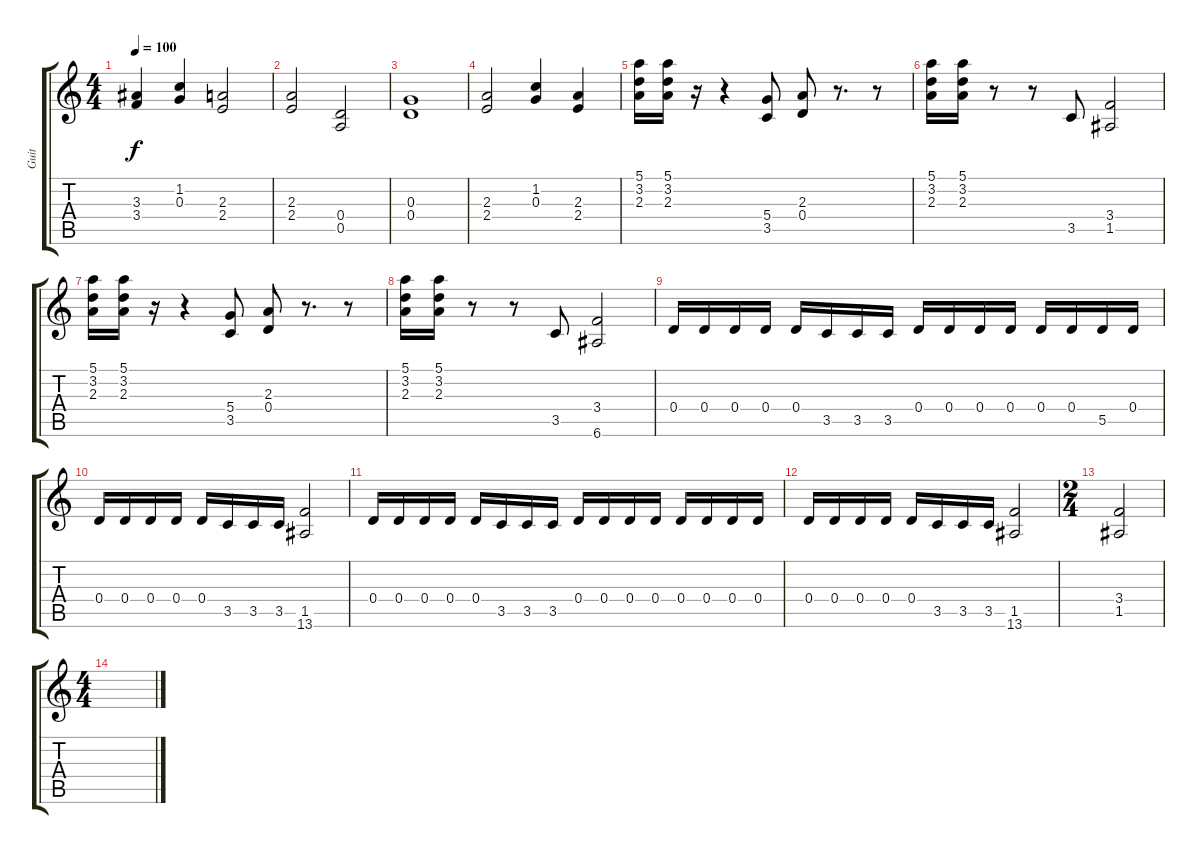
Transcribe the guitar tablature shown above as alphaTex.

\track ("Guit" "Guit") {instrument overdrivenguitar}
\staff {score tabs}
\tuning (E4 B3 G3 D3 A2 E2) {hide}
\ts (4 4)
\tempo 100
\clef g2
\ks c
(3.3 3.4).4{dy f} (1.2 0.3).4 (2.3 2.4).2 |
(2.3 2.4).2 (0.4 0.5).2 |
(0.3 0.4).1 |
(2.3 2.4).2 (1.2 0.3).4 (2.3 2.4).4 |
(5.1 3.2 2.3).16 (5.1 3.2 2.3).16 r.16 r.4 (5.4 3.5).8 (2.3 0.4).8 r.8{d} r.8 |
(5.1 3.2 2.3).16 (5.1 3.2 2.3).16 r.8 r.8 3.5.8 (3.4 1.5).2 |
(5.1 3.2 2.3).16 (5.1 3.2 2.3).16 r.16 r.4 (5.4 3.5).8 (2.3 0.4).8 r.8{d} r.8 |
(5.1 3.2 2.3).16 (5.1 3.2 2.3).16 r.8 r.8 3.5.8 (3.4 6.6).2 |
0.4.16 0.4.16 0.4.16 0.4.16 0.4.16 3.5.16 3.5.16 3.5.16 0.4.16 0.4.16 0.4.16 0.4.16 0.4.16 0.4.16 5.5.16 0.4.16 |
0.4.16 0.4.16 0.4.16 0.4.16 0.4.16 3.5.16 3.5.16 3.5.16 (1.5 13.6).2 |
0.4.16 0.4.16 0.4.16 0.4.16 0.4.16 3.5.16 3.5.16 3.5.16 0.4.16 0.4.16 0.4.16 0.4.16 0.4.16 0.4.16 0.4.16 0.4.16 |
0.4.16 0.4.16 0.4.16 0.4.16 0.4.16 3.5.16 3.5.16 3.5.16 (1.5 13.6).2 |
\ts (2 4)
(3.4 1.5).2 |
\ts (4 4)
